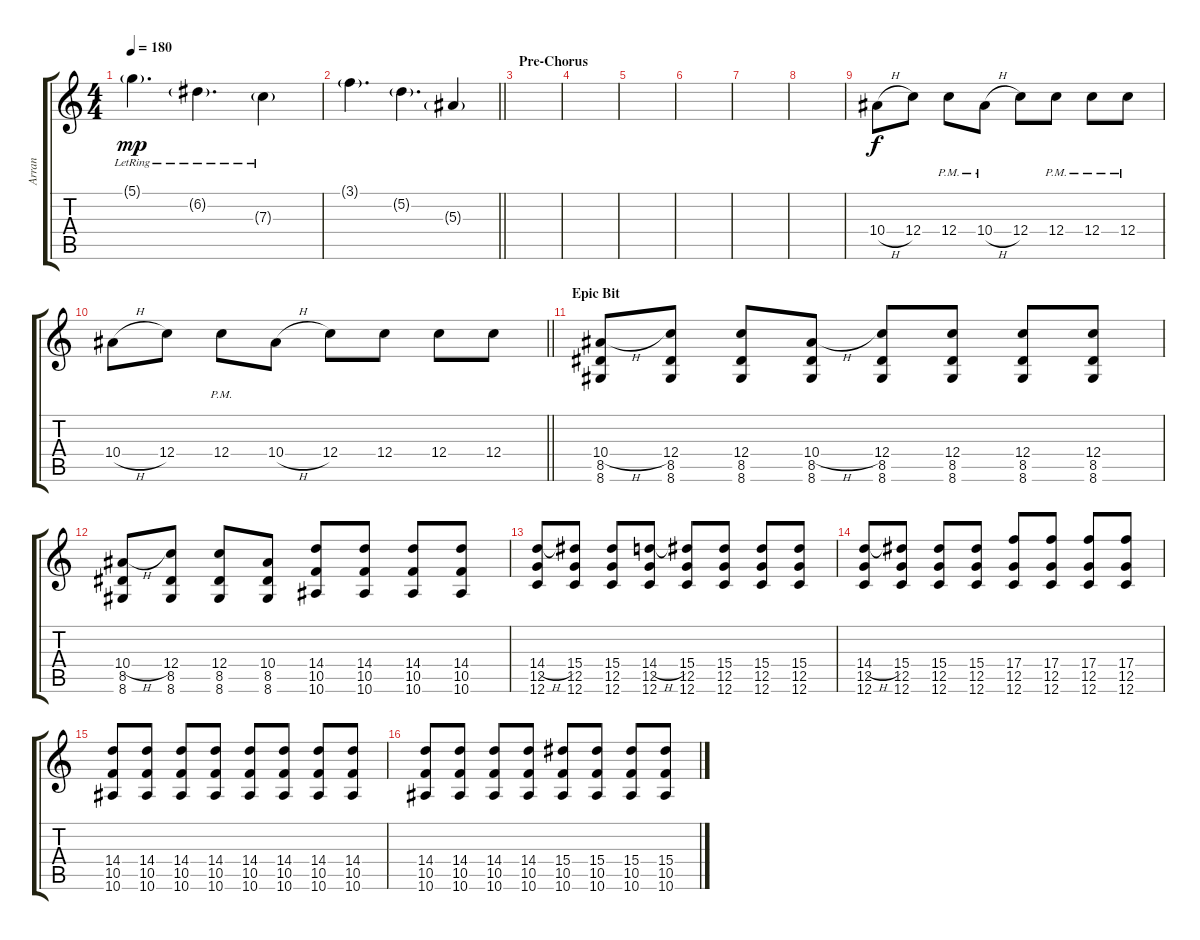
\track ("Arran" "Arran") {instrument distortionguitar}
\staff {score tabs}
\tuning (D4 A3 F3 C3 G2 C2) {hide}
\ts (4 4)
\tempo 180
\clef g2
\ks c
5.1{g lr}.4{d dy mp} 6.2{g lr}.4{d} 7.3{g lr}.4 |
\barLineRight lightlight
3.1{g}.4{d} 5.2{g}.4{d} 5.3{g}.4 |
\section ("" "Pre-Chorus")
|
|
|
|
|
|
10.4{h}.8{dy f} 12.4.8 12.4{pm}.8 10.4{h pm}.8 12.4.8 12.4{pm}.8 12.4{pm}.8 12.4{pm}.8 |
\barLineRight lightlight
10.4{h}.8 12.4.8 12.4{pm}.8 10.4{h}.8 12.4.8 12.4.8 12.4.8 12.4.8 |
\section ("" "Epic Bit")
(10.4{h} 8.5 8.6).8 (12.4 8.5 8.6).8 (12.4 8.5 8.6).8 (10.4{h} 8.5 8.6).8 (12.4 8.5 8.6).8 (12.4 8.5 8.6).8 (12.4 8.5 8.6).8 (12.4 8.5 8.6).8 |
(10.4{h} 8.5 8.6).8 (12.4 8.5 8.6).8 (12.4 8.5 8.6).8 (10.4 8.5 8.6).8 (14.4 10.5 10.6).8 (14.4 10.5 10.6).8 (14.4 10.5 10.6).8 (14.4 10.5 10.6).8 |
(14.4{h} 12.5 12.6).8 (15.4 12.5 12.6).8 (15.4 12.5 12.6).8 (14.4{h} 12.5 12.6).8 (15.4 12.5 12.6).8 (15.4 12.5 12.6).8 (15.4 12.5 12.6).8 (15.4 12.5 12.6).8 |
(14.4{h} 12.5 12.6).8 (15.4 12.5 12.6).8 (15.4 12.5 12.6).8 (15.4 12.5 12.6).8 (17.4 12.5 12.6).8 (17.4 12.5 12.6).8 (17.4 12.5 12.6).8 (17.4 12.5 12.6).8 |
(14.4 10.5 10.6).8 (14.4 10.5 10.6).8 (14.4 10.5 10.6).8 (14.4 10.5 10.6).8 (14.4 10.5 10.6).8 (14.4 10.5 10.6).8 (14.4 10.5 10.6).8 (14.4 10.5 10.6).8 |
(14.4 10.5 10.6).8 (14.4 10.5 10.6).8 (14.4 10.5 10.6).8 (14.4 10.5 10.6).8 (15.4 10.5 10.6).8 (15.4 10.5 10.6).8 (15.4 10.5 10.6).8 (15.4 10.5 10.6).8
